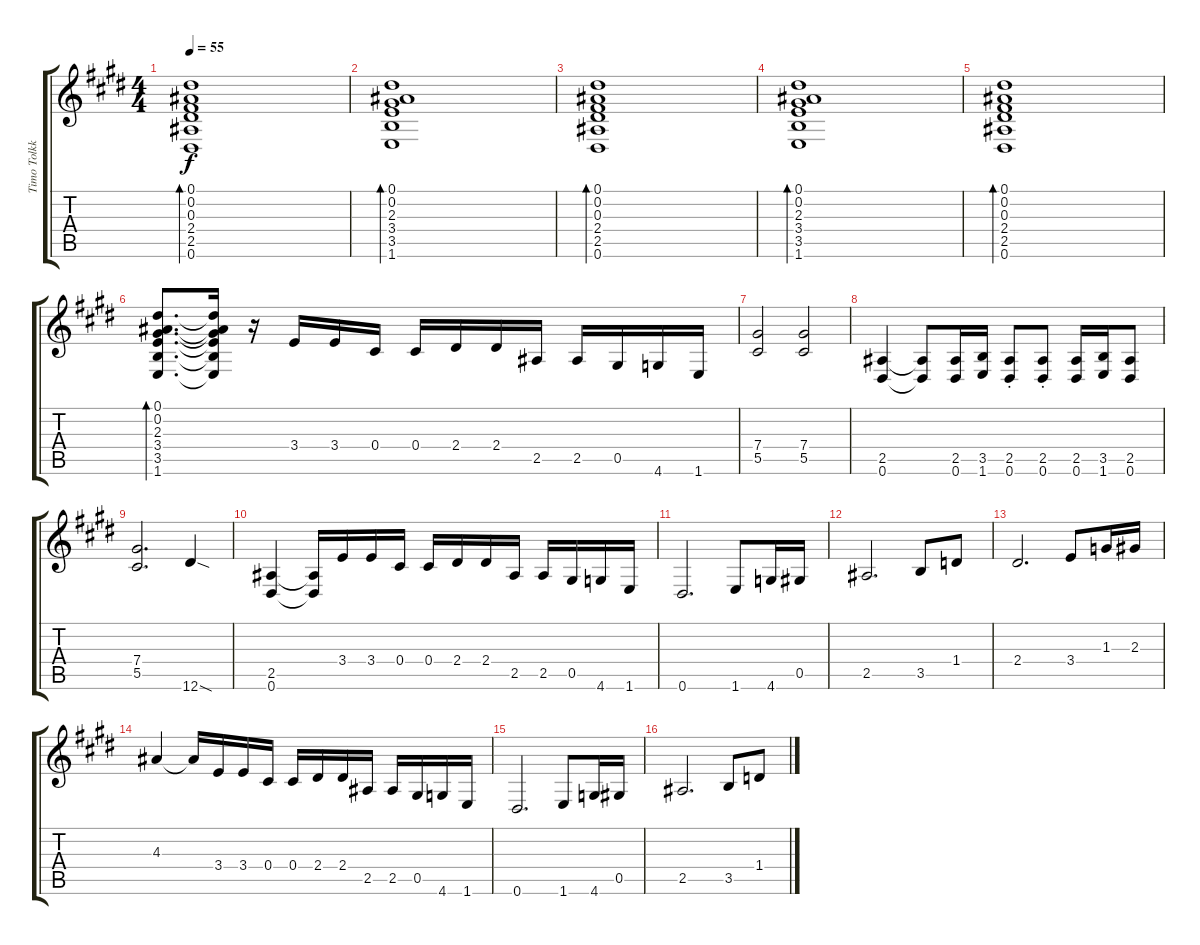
\track ("Timo Tolkki II" "Timo Tolkk") {instrument distortionguitar}
\staff {score tabs}
\tuning (Eb4 Bb3 Gb3 Db3 Ab2 Eb2) {hide}
\ts (4 4)
\tempo 55
\clef g2
\ks e
(0.1 0.2 0.3 2.4 2.5 0.6).1{bd 60 dy f instrument acousticguitarsteel} |
(0.1 0.2 2.3 3.4 3.5 1.6).1{bd 60} |
(0.1 0.2 0.3 2.4 2.5 0.6).1{bd 60 instrument acousticguitarsteel} |
(0.1 0.2 2.3 3.4 3.5 1.6).1{bd 60} |
(0.1 0.2 0.3 2.4 2.5 0.6).1{bd 60 instrument acousticguitarsteel} |
(0.1 0.2 2.3 3.4 3.5 1.6).8{d bd 60} (0.1{t} 0.2{t} 2.3{t} 3.4{t} 3.5{t} 1.6{t}).16 r.16{instrument distortionguitar} 3.4.16 3.4.16 0.4.16 0.4.16 2.4.16 2.4.16 2.5.16 2.5.16 0.5.16 4.6.16 1.6.16 |
(7.4 5.5).2 (7.4 5.5).2 |
(2.5 0.6).4 (2.5{t} 0.6{t}).8 (2.5 0.6).16 (3.5 1.6).16 (2.5{st} 0.6{st}).8 (2.5{st} 0.6{st}).8 (2.5 0.6).16 (3.5 1.6).16 (2.5 0.6).8 |
(7.4 5.5).2{d} 12.6{sod}.4 |
(2.5 0.6).4 (2.5{t} 0.6{t}).16 3.4.16 3.4.16 0.4.16 0.4.16 2.4.16 2.4.16 2.5.16 2.5.16 0.5.16 4.6.16 1.6.16 |
0.6.2{d} 1.6.8 4.6.16 0.5.16 |
2.5.2{d} 3.5.8 1.4.8 |
2.4.2{d} 3.4.8 1.3.16 2.3.16 |
4.3.4 4.3{t}.16 3.4.16 3.4.16 0.4.16 0.4.16 2.4.16 2.4.16 2.5.16 2.5.16 0.5.16 4.6.16 1.6.16 |
0.6.2{d} 1.6.8 4.6.16 0.5.16 |
2.5.2{d} 3.5.8 1.4.8
